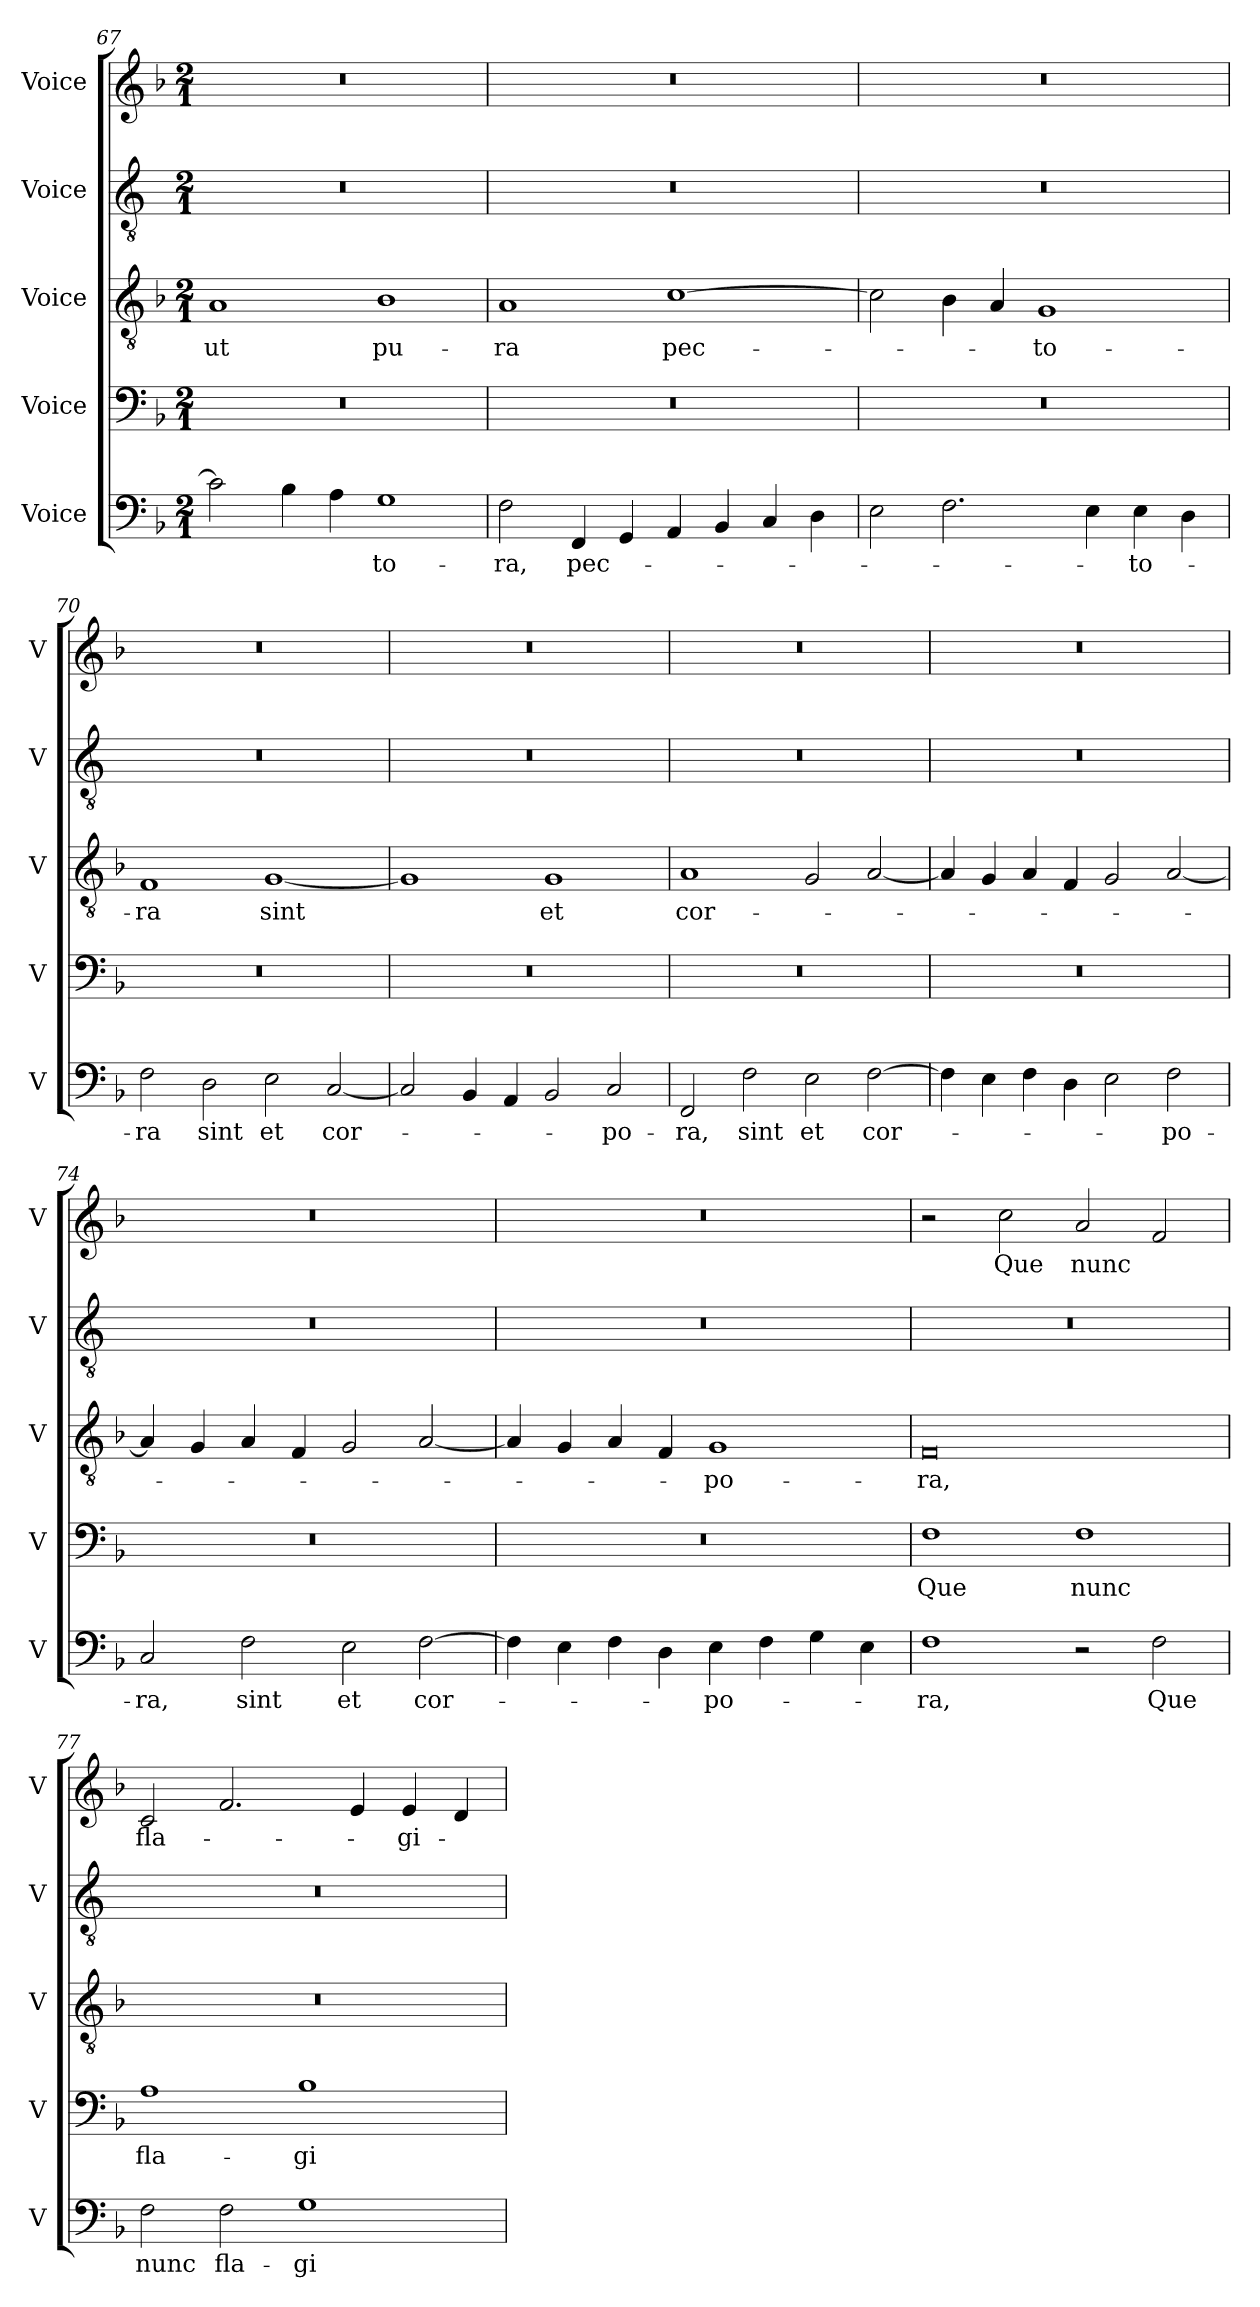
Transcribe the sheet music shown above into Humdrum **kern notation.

**kern	**text	**kern	**text	**kern	**text	**kern	**kern	**text
*part5	*part5	*part4	*part4	*part3	*part3	*part2	*part1	*part1
*staff5	*staff5	*staff4	*staff4	*staff3	*staff3	*staff2	*staff1	*staff1
*I"Voice	*	*I"Voice	*	*I"Voice	*	*I"Voice	*I"Voice	*
*I'V	*	*I'V	*	*I'V	*	*I'V	*I'V	*
*clefF4	*	*clefF4	*	*clefGv2	*	*clefGv2	*clefG2	*
*k[b-]	*	*k[b-]	*	*k[b-]	*	*k[]	*k[b-]	*
*M2/1	*	*M2/1	*	*M2/1	*	*M2/1	*M2/1	*
=67	=67	=67	=67	=67	=67	=67	=67	=67
!	!	!	!	!	!LO:LY:b	!	!	!
2c\]	.	0r	.	1A	ut	0r	0r	.
4B-\	.	.	.	.	.	.	.	.
4A\	.	.	.	.	.	.	.	.
!	!LO:LY:b	!	!	!	!LO:LY:b	!	!	!
1G	-to-	.	.	1B-	pu-	.	.	.
=68	=68	=68	=68	=68	=68	=68	=68	=68
!	!LO:LY:b	!	!	!	!LO:LY:b	!	!	!
2F\	-ra,	0r	.	1A	-ra	0r	0r	.
!	!LO:LY:b	!	!	!	!	!	!	!
4FF/	pec-	.	.	.	.	.	.	.
4GG/	.	.	.	.	.	.	.	.
!	!	!	!	!	!LO:LY:b	!	!	!
4AA/	.	.	.	[1c	pec-	.	.	.
4BB-/	.	.	.	.	.	.	.	.
4C/	.	.	.	.	.	.	.	.
4D\	.	.	.	.	.	.	.	.
=69	=69	=69	=69	=69	=69	=69	=69	=69
2E\	.	0r	.	2c\]	.	0r	0r	.
2.F\	.	.	.	4B-\	.	.	.	.
.	.	.	.	4A/	.	.	.	.
!	!	!	!	!	!LO:LY:b	!	!	!
.	.	.	.	1G	-to-	.	.	.
4E\	.	.	.	.	.	.	.	.
!	!LO:LY:b	!	!	!	!	!	!	!
4E\	-to-	.	.	.	.	.	.	.
4D\	.	.	.	.	.	.	.	.
!!LO:LB:g=z
=70	=70	=70	=70	=70	=70	=70	=70	=70
!	!LO:LY:b	!	!	!	!LO:LY:b	!	!	!
2F\	-ra	0r	.	1F	-ra	0r	0r	.
!	!LO:LY:b	!	!	!	!	!	!	!
2D\	sint	.	.	.	.	.	.	.
!	!LO:LY:b	!	!	!	!LO:LY:b	!	!	!
2E\	et	.	.	[1G	sint	.	.	.
!	!LO:LY:b	!	!	!	!	!	!	!
[2C/	cor-	.	.	.	.	.	.	.
=71	=71	=71	=71	=71	=71	=71	=71	=71
2C/]	.	0r	.	1G]	.	0r	0r	.
4BB-/	.	.	.	.	.	.	.	.
4AA/	.	.	.	.	.	.	.	.
!	!	!	!	!	!LO:LY:b	!	!	!
2BB-/	.	.	.	1G	et	.	.	.
!	!LO:LY:b	!	!	!	!	!	!	!
2C/	-po-	.	.	.	.	.	.	.
=72	=72	=72	=72	=72	=72	=72	=72	=72
!	!LO:LY:b	!	!	!	!LO:LY:b	!	!	!
2FF/	-ra,	0r	.	1A	cor-	0r	0r	.
!	!LO:LY:b	!	!	!	!	!	!	!
2F\	sint	.	.	.	.	.	.	.
!	!LO:LY:b	!	!	!	!	!	!	!
2E\	et	.	.	2G/	.	.	.	.
!	!LO:LY:b	!	!	!	!	!	!	!
[2F\	cor-	.	.	[2A/	.	.	.	.
=73	=73	=73	=73	=73	=73	=73	=73	=73
4F\]	.	0r	.	4A/]	.	0r	0r	.
4E\	.	.	.	4G/	.	.	.	.
4F\	.	.	.	4A/	.	.	.	.
4D\	.	.	.	4F/	.	.	.	.
2E\	.	.	.	2G/	.	.	.	.
!	!LO:LY:b	!	!	!	!	!	!	!
2F\	-po-	.	.	[2A/	.	.	.	.
=74	=74	=74	=74	=74	=74	=74	=74	=74
!	!LO:LY:b	!	!	!	!	!	!	!
2C/	-ra,	0r	.	4A/]	.	0r	0r	.
.	.	.	.	4G/	.	.	.	.
!	!LO:LY:b	!	!	!	!	!	!	!
2F\	sint	.	.	4A/	.	.	.	.
.	.	.	.	4F/	.	.	.	.
!	!LO:LY:b	!	!	!	!	!	!	!
2E\	et	.	.	2G/	.	.	.	.
!	!LO:LY:b	!	!	!	!	!	!	!
[2F\	cor-	.	.	[2A/	.	.	.	.
!!LO:PB:g=z
=75	=75	=75	=75	=75	=75	=75	=75	=75
4F\]	.	0r	.	4A/]	.	0r	0r	.
4E\	.	.	.	4G/	.	.	.	.
4F\	.	.	.	4A/	.	.	.	.
4D\	.	.	.	4F/	.	.	.	.
!	!LO:LY:b	!	!	!	!LO:LY:b	!	!	!
4E\	-po-	.	.	1G	-po-	.	.	.
4F\	.	.	.	.	.	.	.	.
4G\	.	.	.	.	.	.	.	.
4E\	.	.	.	.	.	.	.	.
=76	=76	=76	=76	=76	=76	=76	=76	=76
!	!LO:LY:b	!	!LO:LY:b	!	!LO:LY:b	!	!	!
1F	-ra,	1F	Que	0F	-ra,	0r	2r	.
!	!	!	!	!	!	!	!	!LO:LY:b
.	.	.	.	.	.	.	2cc\	Que
!	!	!	!LO:LY:b	!	!	!	!	!LO:LY:b
2r	.	1F	nunc	.	.	.	2a/	nunc
!	!LO:LY:b	!	!	!	!	!	!	!
2F\	Que	.	.	.	.	.	2f/	.
=77	=77	=77	=77	=77	=77	=77	=77	=77
!	!LO:LY:b	!	!LO:LY:b	!	!	!	!	!LO:LY:b
2F\	nunc	1A	fla-	0r	.	0r	2c/	fla-
!	!LO:LY:b	!	!	!	!	!	!	!
2F\	fla-	.	.	.	.	.	2.f/	.
!	!LO:LY:b	!	!LO:LY:b	!	!	!	!	!
1G	-gi-	1B-	-gi-	.	.	.	.	.
.	.	.	.	.	.	.	4e/	.
!	!	!	!	!	!	!	!	!LO:LY:b
.	.	.	.	.	.	.	4e/	-gi-
.	.	.	.	.	.	.	4d/	.
=	=	=	=	=	=	=	=	=
*-	*-	*-	*-	*-	*-	*-	*-	*-
